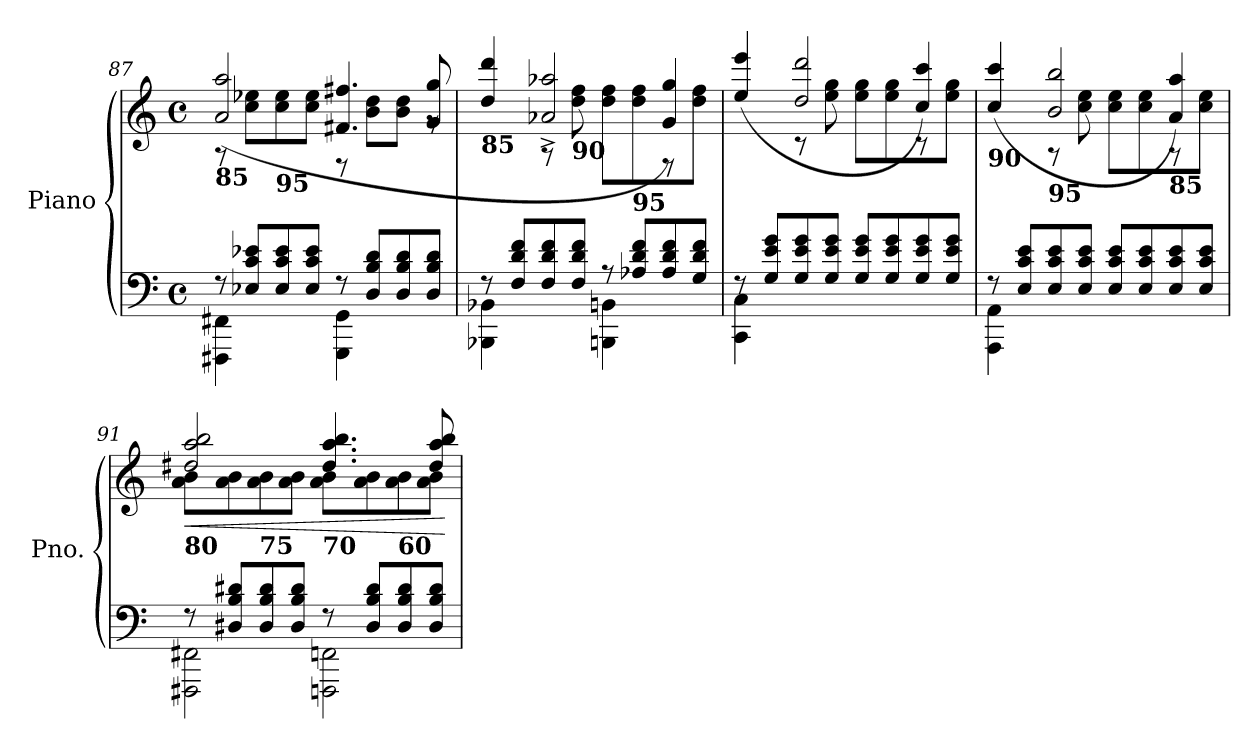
**kern	**kern	**dynam
*part1	*part1	*part1
*staff2	*staff1	*staff1/2
*I"Piano	*	*
*I'Pno.	*	*
!!LO:LB:g=z
*clefF4	*clefG2	*
*k[]	*k[]	*
*M4/4	*M4/4	*
*met(c)	*met(c)	*
=87	=87	=87
*^	*^	*
!	!	!LO:TX:b:B:t=85	!	!
8r	4FFF#X\ 4FF#X\	8rA	(2a/ 2aa/	.
8E-X/ 8c/ 8e-X/L	.	8cc\ 8ee-X\L	.	.
!	!	!LO:TX:b:B:t=95	!	!
8E-/ 8c/ 8e-/	4ryy	8cc\ 8ee-\	.	.
8E-/ 8c/ 8e-/J	.	8cc\ 8ee-\J	.	.
8r	4GGG\ 4GG\	8rF	4.f#X/ 4.ff#X/	.
8D/ 8B/ 8d/L	.	8b\ 8dd\L	.	.
8D/ 8B/ 8d/	4ryy	8b\ 8dd\J	.	.
8D/ 8B/ 8d/J	.	8rg	8g/ 8gg/	.
=88	=88	=88	=88	=88
!	!	!LO:TX:b:B:t=85	!	!
8r	4BBB-X\ 4BB-X\	4rAyy	4dd/ 4ddd/	.
8F/ 8d/ 8f/L	.	.	.	.
8F/ 8d/ 8f/	4ryy	8rA	2a-X/^ 2aa-X/^	.
!	!	!LO:TX:b:B:t=90	!	!
8F/ 8d/ 8f/J	.	8dd\ 8ff\	.	.
8r	4BBBn\ 4BBn\	8dd\ 8ff\L	.	.
!	!	!LO:TX:b:B:t=95	!	!
8A-X/ 8d/ 8f/L	.	8dd\ 8ff\	.	.
8A-/ 8d/ 8f/	4ryy	8rF	4g/ 4gg/)	.
8G/ 8d/ 8f/J	.	8dd\ 8ff\J	.	.
=89	=89	=89	=89	=89
8rF	4CC\ 4C\	4rAyy	(4ee/ 4eee/	.
8G/ 8e/ 8g/L	.	.	.	.
8G/ 8e/ 8g/	4ryy	8rc	2dd/ 2ddd/	.
8G/ 8e/ 8g/J	.	8ee\ 8gg\	.	.
8G/ 8e/ 8g/L	2ryy	8ee\ 8gg\L	.	.
8G/ 8e/ 8g/	.	8ee\ 8gg\	.	.
8G/ 8e/ 8g/	.	8rc	4cc/ 4ccc/)	.
8G/ 8e/ 8g/J	.	8ee\ 8gg\J	.	.
=90	=90	=90	=90	=90
!	!	!LO:TX:b:B:t=90	!	!
8rF	4AAA\ 4AA\	4rFyy	(4cc/ 4ccc/	.
8E/ 8c/ 8e/L	.	.	.	.
!	!	!LO:TX:b:B:t=95	!	!
8E/ 8c/ 8e/	4ryy	8rA	2b/ 2bb/	.
8E/ 8c/ 8e/J	.	8cc\ 8ee\	.	.
8E/ 8c/ 8e/L	2ryy	8cc\ 8ee\L	.	.
8E/ 8c/ 8e/	.	8cc\ 8ee\	.	.
!	!	!LO:TX:b:B:t=85	!	!
8E/ 8c/ 8e/	.	8rA	4a/ 4aa/)	.
8E/ 8c/ 8e/J	.	8cc\ 8ee\J	.	.
!!LO:LB:g=z	!!
=91	=91	=91	=91	=91
!	!	!LO:TX:b:B:t=80	!	!
!	!	!	!	!LO:HP:b
8r	2FFF#X\ 2FF#X\	8a\ 8b\L	2dd#X/ 2aa/ 2bb/	<
8D#X/ 8B/ 8d#X/L	.	8a\ 8b\	.	.
!	!	!LO:TX:b:B:t=75	!	!
8D#/ 8B/ 8d#/	.	8a\ 8b\	.	.
8D#/ 8B/ 8d#/J	.	8a\ 8b\J	.	.
!	!	!LO:TX:b:B:t=70	!	!
8r	2FFFn\ 2FFn\	8a\ 8b\L	4.dd#/ 4.aa/ 4.bb/	.
8D#/ 8B/ 8d#/L	.	8a\ 8b\	.	.
!	!	!LO:TX:b:B:t=60	!	!
8D#/ 8B/ 8d#/	.	8a\ 8b\	.	.
8D#/ 8B/ 8d#/J	.	8a\ 8b\J	8dd#/ 8aa/ 8bb/	.
*v	*v	*	*	*
*	*v	*v	*
.	.	[
=	=	=
*-	*-	*-
